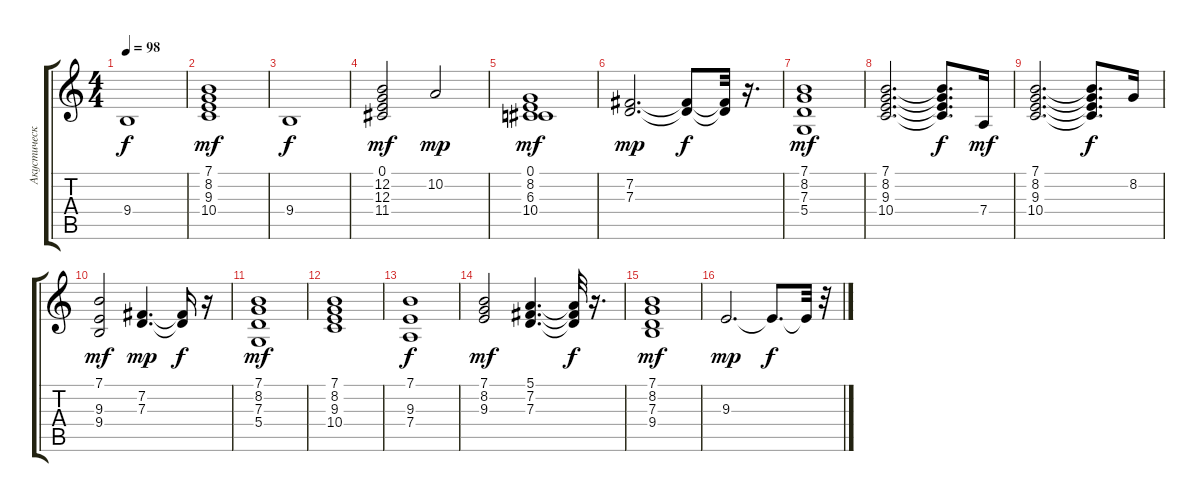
\track ("Акустический Гранд Роял" "Акустическ") {instrument acousticgrandpiano}
\staff {score tabs}
\tuning (E4 B3 G3 D3 A2 E2) {hide}
\ts (4 4)
\tempo 98
\clef g2
\ks c
9.4.1{dy f} |
(7.1 8.2 9.3 10.4).1{dy mf} |
9.4.1{dy f} |
(0.1 12.2 12.3 11.4).2{dy mf} 10.2.2{dy mp} |
(0.1 8.2 6.3 10.4).1{dy mf} |
(7.2 7.3).2{d dy mp} (7.2{t} 7.3{t}).8{dy f} (7.2{t} 7.3{t}).32 r.16{d} |
(7.1 8.2 7.3 5.4).1{dy mf} |
(7.1 8.2 9.3 10.4).2{d} (7.1{t} 8.2{t} 9.3{t} 10.4{t}).8{d dy f} 7.4.16{dy mf} |
(7.1 8.2 9.3 10.4).2{d} (7.1{t} 8.2{t} 9.3{t} 10.4{t}).8{d dy f} 8.2.16 |
(7.1 9.3 9.4).2{dy mf} (7.2 7.3).4{d dy mp} (7.2{t} 7.3{t}).16{dy f} r.16 |
(7.1 8.2 7.3 5.4).1{dy mf} |
(7.1 8.2 9.3 10.4).1 |
(7.1 9.3 7.4).1{dy f} |
(7.1 8.2 9.3).2{dy mf} (5.1 7.2 7.3).4{d} (5.1{t} 7.2{t} 7.3{t}).32{dy f} r.16{d} |
(7.1 8.2 7.3 9.4).1{dy mf} |
9.3.2{d dy mp} 9.3{t}.8{d dy f} 9.3{t}.32 r.32
